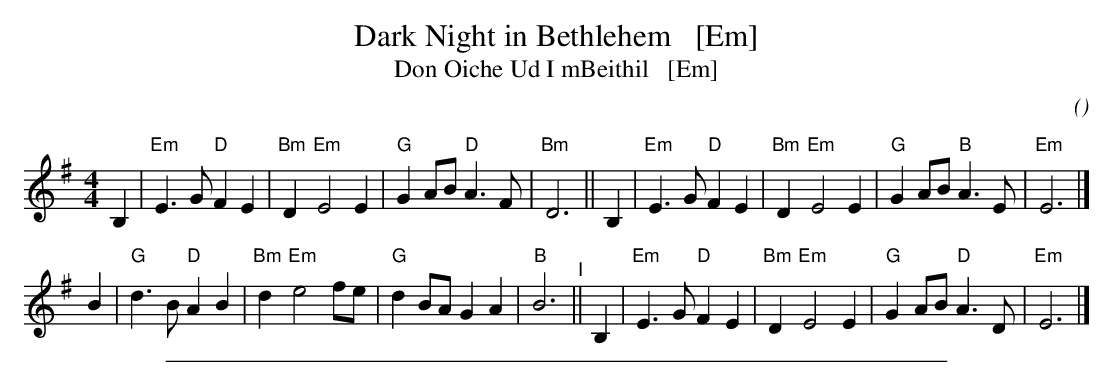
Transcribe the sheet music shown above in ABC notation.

X:1
T: Dark Night in Bethlehem   [Em]
T: Don Oiche Ud I mBeithil   [Em]
C:
O:
M: 4/4
L: 1/8
Q:
K: Em
B,2 | "Em"E3G "D"F2E2 | "Bm"D2 "Em"E4 E2 | "G"G2AB "D"A3F | "Bm"D6 ||\
B,2 | "Em"E3G "D"F2E2 | "Bm"D2 "Em"E4 E2 | "G"G2AB "B"A3E | "Em"E6 |]
B2  |  "G"d3B "D"A2B2 | "Bm"d2 "Em"e4 fe | "G"d2BA   G2A2 |  "B"B6 "^I"||\
B,2 | "Em"E3G "D"F2E2 | "Bm"D2 "Em"E4 E2 | "G"G2AB "D"A3D | "Em"E6 |]
